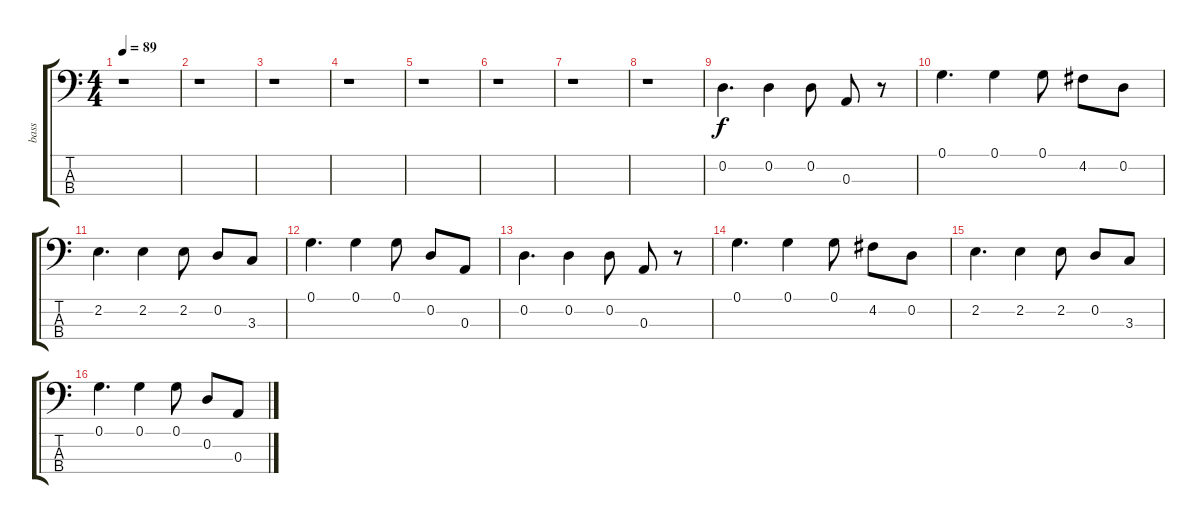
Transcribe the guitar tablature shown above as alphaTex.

\track ("bass" "bass") {instrument slapbass1}
\staff {score tabs}
\tuning (G2 D2 A1 E1) {hide}
\ts (4 4)
\tempo 89
\clef f4
\ks c
r.1{dy f} |
r.1 |
r.1 |
r.1 |
r.1 |
r.1 |
r.1 |
r.1 |
0.2.4{d} 0.2.4 0.2.8 0.3.8 r.8 |
0.1.4{d} 0.1.4 0.1.8 4.2.8 0.2.8 |
2.2.4{d} 2.2.4 2.2.8 0.2.8 3.3.8 |
0.1.4{d} 0.1.4 0.1.8 0.2.8 0.3.8 |
0.2.4{d} 0.2.4 0.2.8 0.3.8 r.8 |
0.1.4{d} 0.1.4 0.1.8 4.2.8 0.2.8 |
2.2.4{d} 2.2.4 2.2.8 0.2.8 3.3.8 |
0.1.4{d} 0.1.4 0.1.8 0.2.8 0.3.8
